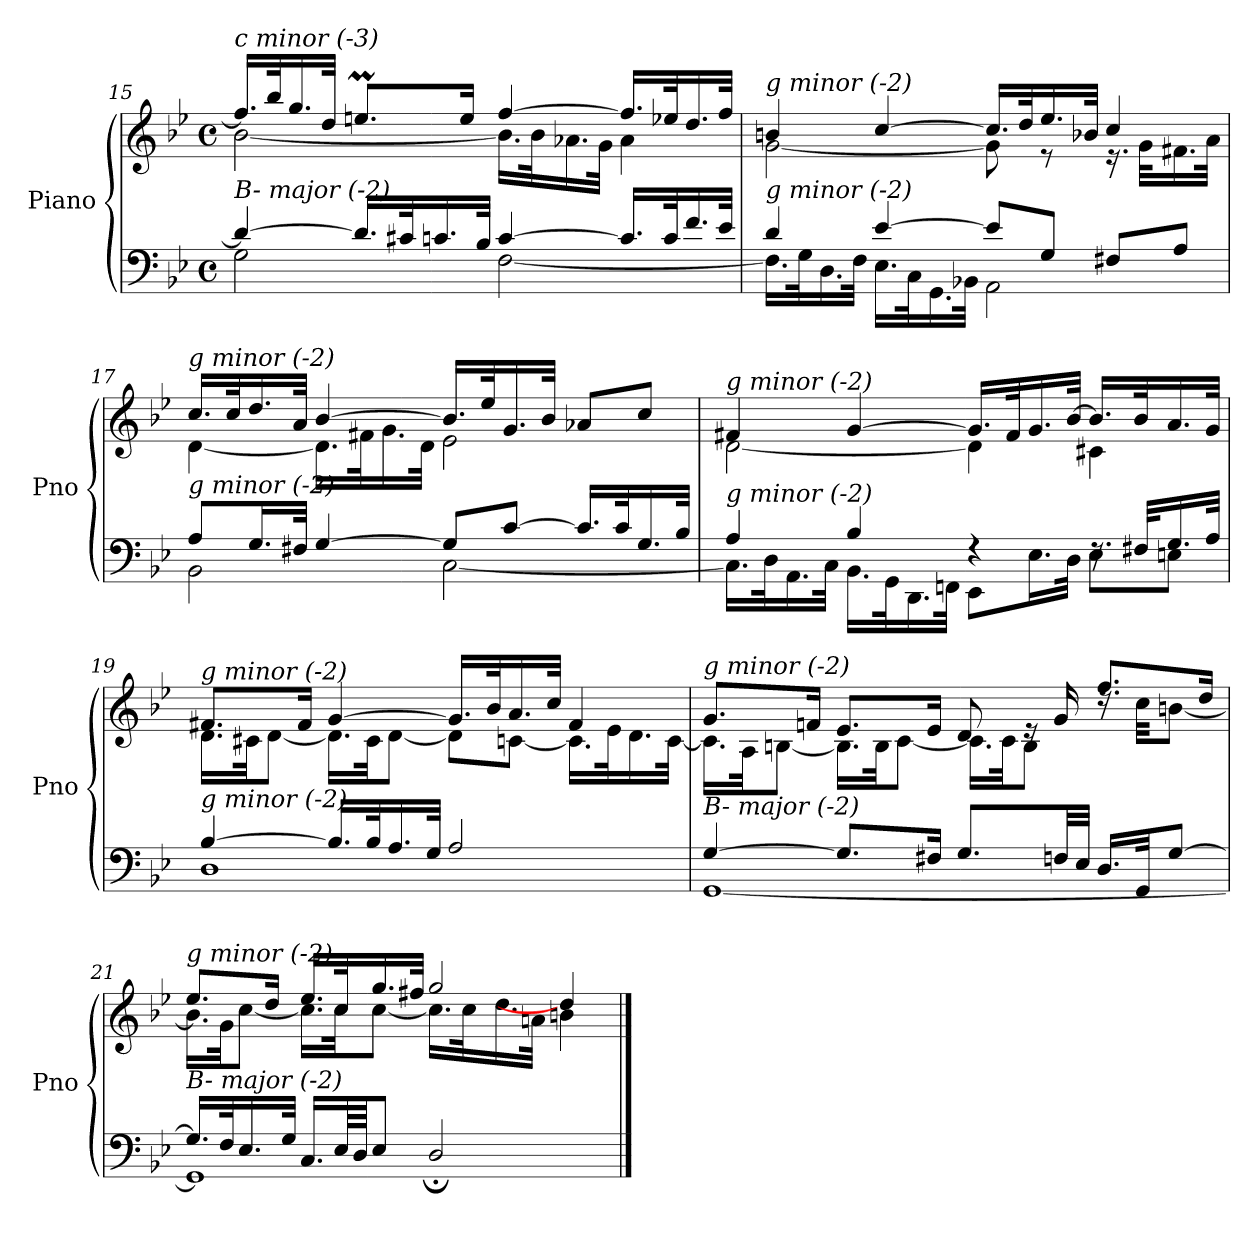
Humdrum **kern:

**kern	**kern
*part1	*part1
*staff2	*staff1
*I"Piano	*
*I'Pno	*
!!LO:LB:g=z
*clefF4	*clefG2
*k[b-e-]	*k[b-e-]
*M4/4	*M4/4
*met(c)	*met(c)
=15	=15
*^	*^
!	!	!LO:TX:i:t=c minor (-3)	!
!LO:TX:i:t=B- major (-2)	!	!	!
4d/_	2G\	16.ff/LL]	[2b-\
.	.	32bb-/K	.
.	.	16.gg/	.
.	.	32dd/JJk	.
16.d/LL]	.	8.eenm/L	.
32c#Xi/K	.	.	.
16.c/	.	.	.
.	.	16ee/Jk	.
32B-/JJk	.	.	.
[4c/	[2F\	[4ff/	16.b-\LL]
.	.	.	32b-\K
.	.	.	16.a-X\
.	.	.	32g\JJk
16.c/LL]	.	16.ff/LL]	4a-\
32c/K	.	32ee-X/K	.
16.f/	.	16.dd/	.
32e-/JJk	.	32ff/JJk	.
!!LO:LB:g=z	!!
=16	=16	=16	=16
!	!	!LO:TX:i:t=g minor (-2)	!
!LO:TX:i:t=g minor (-2)	!	!	!
4d/	16.F\LL]	4bn/	[2g\
.	32G\K	.	.
.	16.D\	.	.
.	32F\JJk	.	.
[4e-/	16.E-\LL	[4cc/	.
.	32C\K	.	.
.	16.GG\	.	.
.	32BB-X\JJk	.	.
8e-/L]	2AA\	16.cc/LL]	8g\]
.	.	32dd/K	.
8G/J	.	16.ee-/	8r
.	.	32b-X/JJk	.
8F#X/L	.	4cc/	16.r
.	.	.	32g\KLL
8A/J	.	.	16.f#X\
.	.	.	32a\JJk
=17	=17	=17	=17
!	!	!LO:TX:i:t=g minor (-2)	!
!LO:TX:i:t=g minor (-2)	!	!	!
8A/L	2BB-\	16.cc/LL	[4d\
.	.	32cc/K	.
16.G/L	.	16.dd/	.
32F#X/JJk	.	32a/JJk	.
[4G/	.	[4b-/	16.d\LL]
.	.	.	32f#X\K
.	.	.	16.g\
.	.	.	32d\JJk
8G/L]	[2C\	16.b-/LL]	2e-\
.	.	32ee-/K	.
[8c/J	.	16.g/	.
.	.	32b-/JJk	.
16.c/LL]	.	8a-X/L	.
32c/K	.	.	.
16.G/	.	8cc/J	.
32B-/JJk	.	.	.
!!LO:LB:g=z	!!
=18	=18	=18	=18
!	!	!LO:TX:i:t=g minor (-2)	!
!LO:TX:i:t=g minor (-2)	!	!	!
4A/	16.C\LL]	4f#X/	[2d\
.	32D\K	.	.
.	16.AA\	.	.
.	32C\JJk	.	.
4B-/	16.BB-\LL	[4g/	.
.	32GG\K	.	.
.	16.DD\	.	.
.	32FFn\JJk	.	.
4rF	8EE-\L	16.g/LL]	4d\]
.	.	32f#/K	.
.	16.E-\L	16.g/	.
.	32D\JJk	[32b-/JJk	.
16.rF	8E-\L	16.b-/LL]	4c#X\
32F#X/KLL	.	32b-/K	.
16.G/	8En\J	16.a/	.
32A/JJk	.	32g/JJk	.
=19	=19	=19	=19
!	!	!LO:TX:i:t=g minor (-2)	!
!LO:TX:i:t=g minor (-2)	!	!	!
[4B-/	1D	8.f#X/L	16.d\LL
.	.	.	32c#X\JK
.	.	.	[8d\J
.	.	16f#/Jk	.
16.B-/LL]	.	[4g/	16.d\LL]
32B-/K	.	.	32c#\JK
16.A/	.	.	[8d\J
32G/JJk	.	.	.
2A/	.	16.g/LL]	8d\L]
.	.	32b-/K	.
.	.	16.a/	[8cn\J
.	.	32cc/JJk	.
.	.	4f#/	16.c\LL]
.	.	.	32e-\K
.	.	.	16.d\
.	.	.	[32c\JJk
!!LO:PB:g=z	!!
=20	=20	=20	=20
!	!	!LO:TX:i:t=g minor (-2)	!
!LO:TX:i:t=B- major (-2)	!	!	!
[4G/	[1GG	8.g/L	16.c\LL]
.	.	.	32A\JK
.	.	.	[8Bn\J
.	.	16fn/Jk	.
8.G/L]	.	8.e-/L	16.B\LL]
.	.	.	32B\JK
.	.	.	[8c\J
16F#X/Jk	.	16e-/Jk	.
8.G/L	.	8d/	16.c\LL]
.	.	.	32c\JK
.	.	16re	8B\J
32Fn/LL	.	16g/	.
32E-/JJJ	.	.	.
16.D/LL	.	8.ff/L	16.rdd
32GG/JK	.	.	32cc\KKL
[8G/J	.	.	[8bn\J
.	.	16dd/Jk	.
=21	=21	=21	=21
*	*^	*	*^
!	!	!	!LO:TX:i:t=g minor (-2)	!	!
!LO:TX:i:t=B- major (-2)	!	!	!	!	!
2ryy	16.G/LL]	1GG]	8.ee-/L	16.b\LL]	2ryy
.	32F/K	.	.	32g\JK	.
.	16.E-/	.	.	[8cc\J	.
.	.	.	16dd/Jk	.	.
.	32G/JJk	.	.	.	.
.	16.C/LL	.	16.ee-/LL	16.cc\LL]	.
.	64E-/LL	.	32cc/K	32cc\JK	.
.	64D/JJJ	.	.	.	.
.	8E-/J	.	16.gg/	[8cc\J	.
.	.	.	32ff#X/JJk	.	.
8ryy	2D;/	.	2gg/	16.cc\LL]	8ryy
.	.	.	.	32cc\K	.
4.ryy	.	.	.	16.dd\	[8dd;</yy
.	.	.	.	32an\JJk	.
.	.	.	.	4bn\	4dd/]
*v	*v	*v	*	*	*
*	*v	*v	*v
==	==
*-	*-
